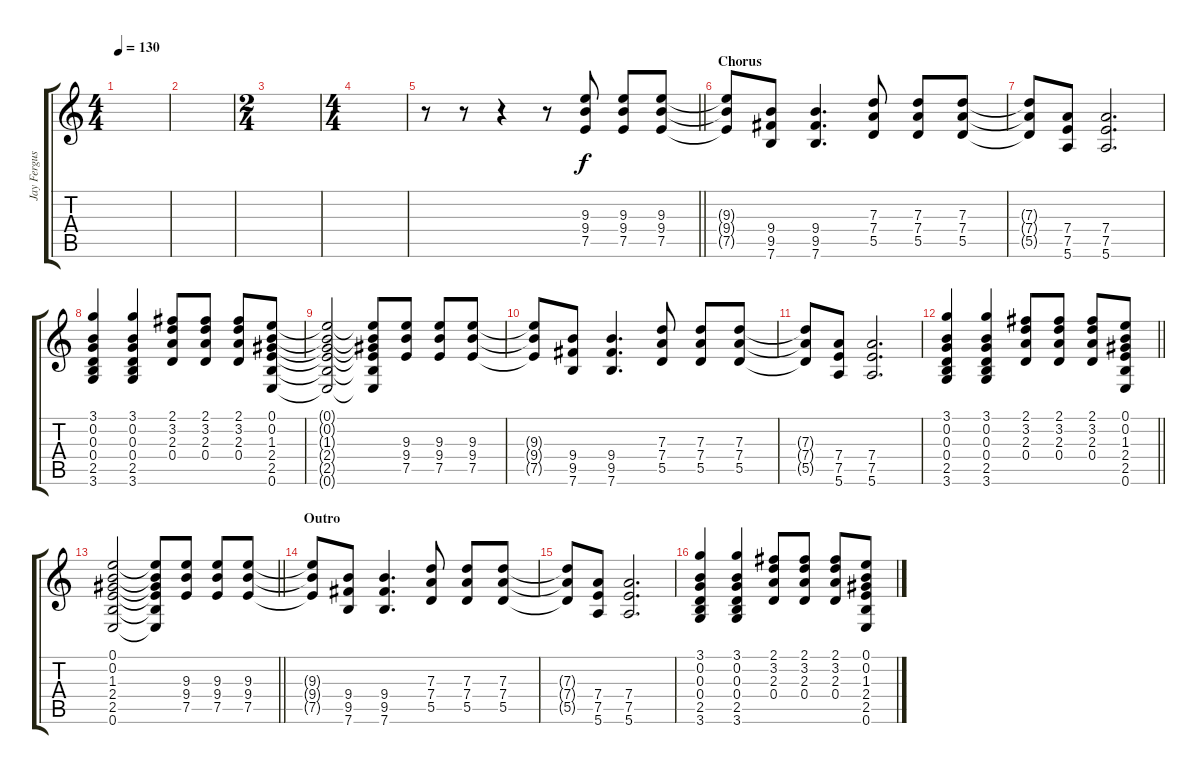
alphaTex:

\track ("Jay Ferguson" "Jay Fergus") {instrument distortionguitar}
\staff {score tabs}
\tuning (E4 B3 G3 D3 A2 E2) {hide}
\ts (4 4)
\tempo 130
\clef g2
\ks c
|
|
\ts (2 4)
|
\ts (4 4)
|
\barLineRight lightlight
r.8 r.8 r.4 r.8 (9.3 9.4 7.5).8 (9.3 9.4 7.5).8 (9.3 9.4 7.5).8 |
\section ("" "Chorus")
(9.3{t} 9.4{t} 7.5{t}).8 (9.4 9.5 7.6).8 (9.4 9.5 7.6).4{d} (7.3 7.4 5.5).8 (7.3 7.4 5.5).8 (7.3 7.4 5.5).8 |
(7.3{t} 7.4{t} 5.5{t}).8 (7.4 7.5 5.6).8 (7.4 7.5 5.6).2{d} |
(3.1 0.2 0.3 0.4 2.5 3.6).4 (3.1 0.2 0.3 0.4 2.5 3.6).4 (2.1 3.2 2.3 0.4).8 (2.1 3.2 2.3 0.4).8 (2.1 3.2 2.3 0.4).8 (0.1 0.2 1.3 2.4 2.5 0.6).8 |
(0.1{t} 0.2{t} 1.3{t} 2.4{t} 2.5{t} 0.6{t}).2 (0.1{t} 0.2{t} 1.3{t} 2.4{t} 2.5{t} 0.6{t}).8 (9.3 9.4 7.5).8 (9.3 9.4 7.5).8 (9.3 9.4 7.5).8 |
(9.3{t} 9.4{t} 7.5{t}).8 (9.4 9.5 7.6).8 (9.4 9.5 7.6).4{d} (7.3 7.4 5.5).8 (7.3 7.4 5.5).8 (7.3 7.4 5.5).8 |
(7.3{t} 7.4{t} 5.5{t}).8 (7.4 7.5 5.6).8 (7.4 7.5 5.6).2{d} |
\barLineRight lightlight
(3.1 0.2 0.3 0.4 2.5 3.6).4 (3.1 0.2 0.3 0.4 2.5 3.6).4 (2.1 3.2 2.3 0.4).8 (2.1 3.2 2.3 0.4).8 (2.1 3.2 2.3 0.4).8 (0.1 0.2 1.3 2.4 2.5 0.6).8 |
\barLineRight lightlight
(0.1 0.2 1.3 2.4 2.5 0.6).2 (0.1{t} 0.2{t} 1.3{t} 2.4{t} 2.5{t} 0.6{t}).8 (9.3 9.4 7.5).8 (9.3 9.4 7.5).8 (9.3 9.4 7.5).8 |
\section ("" "Outro")
(9.3{t} 9.4{t} 7.5{t}).8 (9.4 9.5 7.6).8 (9.4 9.5 7.6).4{d} (7.3 7.4 5.5).8 (7.3 7.4 5.5).8 (7.3 7.4 5.5).8 |
(7.3{t} 7.4{t} 5.5{t}).8 (7.4 7.5 5.6).8 (7.4 7.5 5.6).2{d} |
(3.1 0.2 0.3 0.4 2.5 3.6).4 (3.1 0.2 0.3 0.4 2.5 3.6).4 (2.1 3.2 2.3 0.4).8 (2.1 3.2 2.3 0.4).8 (2.1 3.2 2.3 0.4).8 (0.1 0.2 1.3 2.4 2.5 0.6).8
